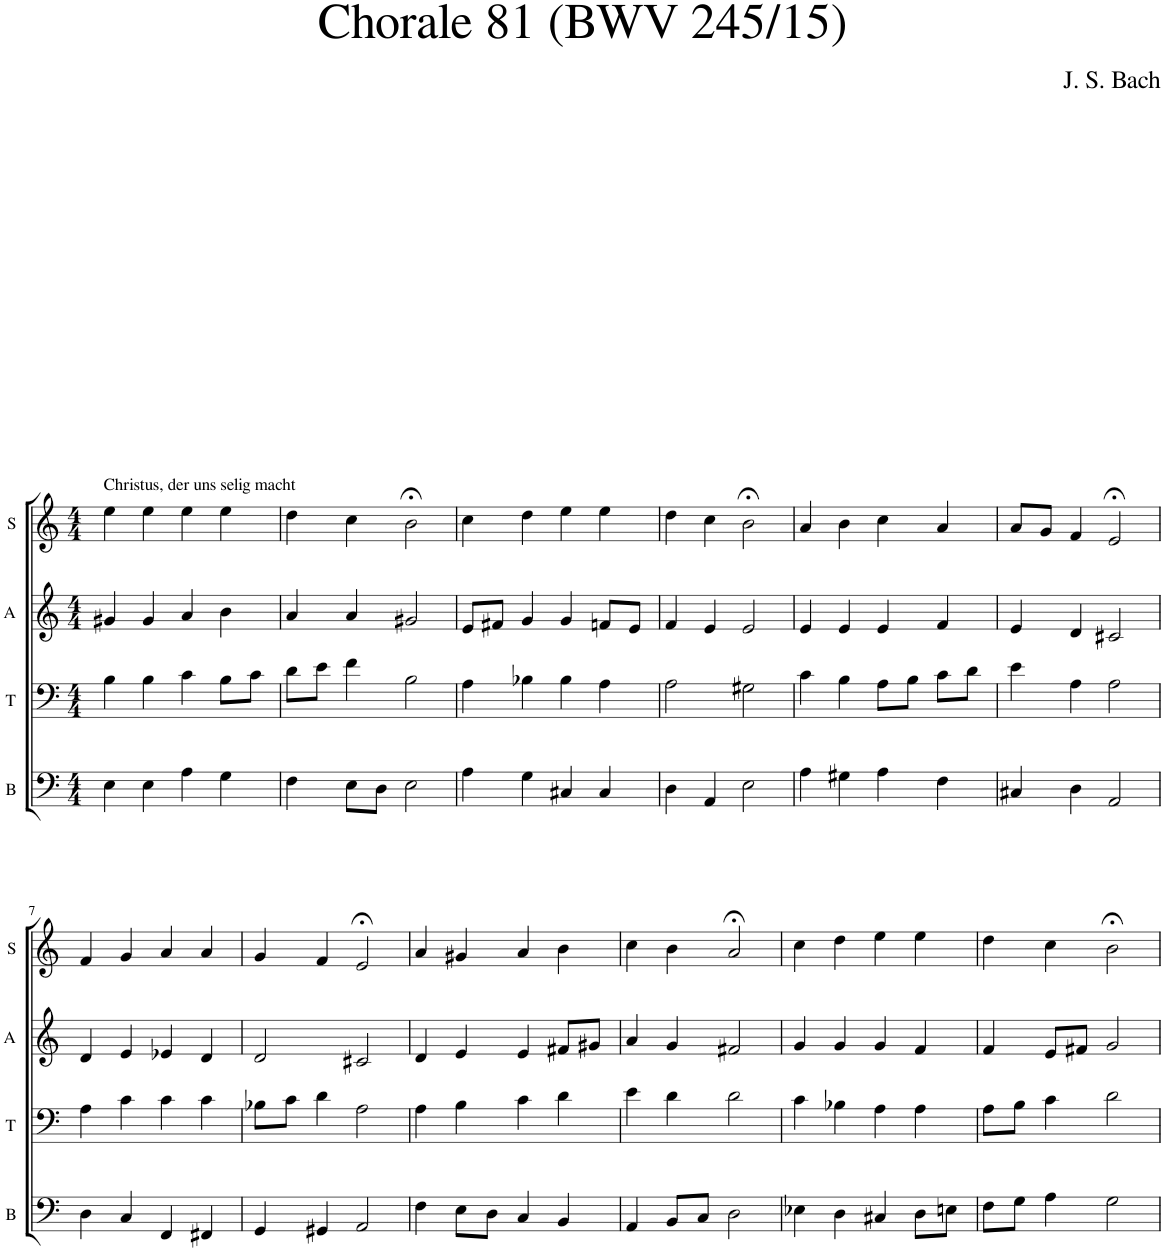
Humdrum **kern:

**kern	**kern	**kern	**kern
*part4	*part3	*part2	*part1
*staff4	*staff3	*staff2	*staff1
*I"B	*I"T	*I"A	*I"S
*I'B	*I'T	*I'A	*I'S
*clefF4	*clefF4	*clefG2	*clefG2
*k[]	*k[]	*k[]	*k[]
*M4/4	*M4/4	*M4/4	*M4/4
=1	=1	=1	=1
!	!	!	!LO:TX:a:t=Christus, der uns selig macht
4E\	4B\	4g#X/	4ee\
4E\	4B\	4g#/	4ee\
4A\	4c\	4a/	4ee\
4G\	8B\L	4b\	4ee\
.	8c\J	.	.
=2	=2	=2	=2
4F\	8d\L	4a/	4dd\
.	8e\J	.	.
8E\L	4f\	4a/	4cc\
8D\J	.	.	.
2E\	2B\	2g#X/	2b;<\
=3	=3	=3	=3
4A\	4A\	8e/L	4cc\
.	.	8f#X/J	.
4G\	4B-X\	4g/	4dd\
4C#X/	4B-\	4g/	4ee\
4C#/	4A\	8fn/L	4ee\
.	.	8e/J	.
=4	=4	=4	=4
4D\	2A\	4f/	4dd\
4AA/	.	4e/	4cc\
2E\	2G#X\	2e/	2b;<\
=5	=5	=5	=5
4A\	4c\	4e/	4a/
4G#X\	4B\	4e/	4b\
4A\	8A\L	4e/	4cc\
.	8B\J	.	.
4F\	8c\L	4f/	4a/
.	8d\J	.	.
=6	=6	=6	=6
4C#X/	4e\	4e/	8a/L
.	.	.	8g/J
4D\	4A\	4d/	4f/
2AA/	2A\	2c#X/	2e;</
!!LO:LB:g=z
=7	=7	=7	=7
4D\	4A\	4d/	4f/
4C/	4c\	4e/	4g/
4FF/	4c\	4e-X/	4a/
4FF#X/	4c\	4d/	4a/
=8	=8	=8	=8
4GG/	8B-X\L	2d/	4g/
.	8c\J	.	.
4GG#X/	4d\	.	4f/
2AA/	2A\	2c#X/	2e;</
=9	=9	=9	=9
4F\	4A\	4d/	4a/
8E\L	4B\	4e/	4g#X/
8D\J	.	.	.
4C/	4c\	4e/	4a/
4BB/	4d\	8f#X/L	4b\
.	.	8g#X/J	.
=10	=10	=10	=10
4AA/	4e\	4a/	4cc\
8BB/L	4d\	4g/	4b\
8C/J	.	.	.
2D\	2d\	2f#X/	2a;</
=11	=11	=11	=11
4E-X\	4c\	4g/	4cc\
4D\	4B-X\	4g/	4dd\
4C#X/	4A\	4g/	4ee\
8D\L	4A\	4f/	4ee\
8En\J	.	.	.
=12	=12	=12	=12
8F\L	8A\L	4f/	4dd\
8G\J	8B\J	.	.
4A\	4c\	8e/L	4cc\
.	.	8f#X/J	.
2G\	2d\	2g/	2b;<\
=	=	=	=
*-	*-	*-	*-
